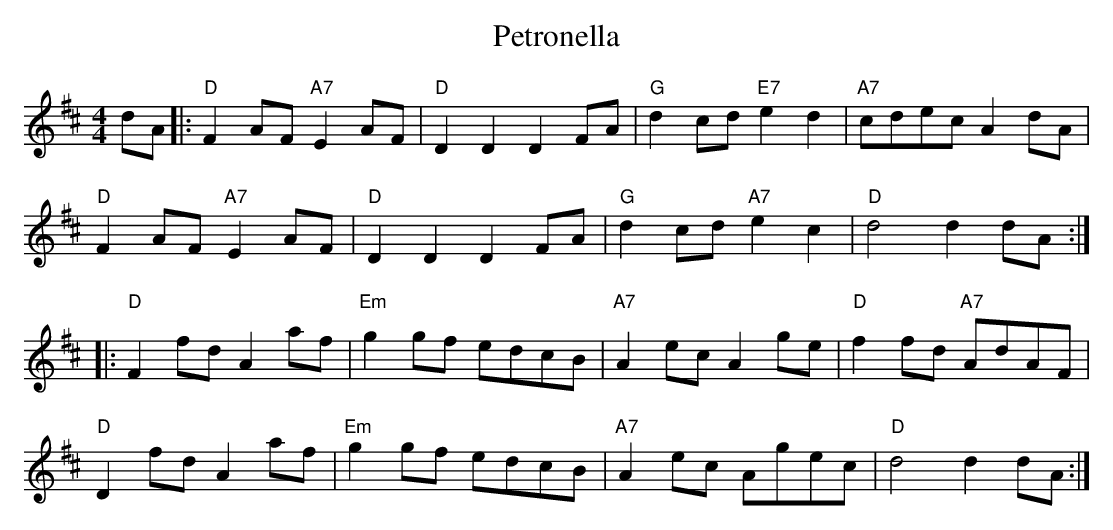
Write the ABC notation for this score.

X:1
T:Petronella
M:4/4
L:1/8
K:D
dA|:"D"F2 AF "A7"E2 AF|"D"D2D2 D2 FA|"G"d2 cd "E7"e2d2|"A7"cdec A2 dA |
"D"F2 AF "A7"E2 AF|"D"D2D2 D2 FA|"G"d2 cd "A7"e2c2|"D"d4 d2 dA:|
|:"D"F2 fd A2 af|"Em"g2 gf edcB|"A7"A2 ec A2 ge|"D"f2 fd "A7"AdAF |
"D"D2 fd A2 af|"Em"g2 gf edcB|"A7"A2 ec Agec|"D"d4 d2 dA:|
